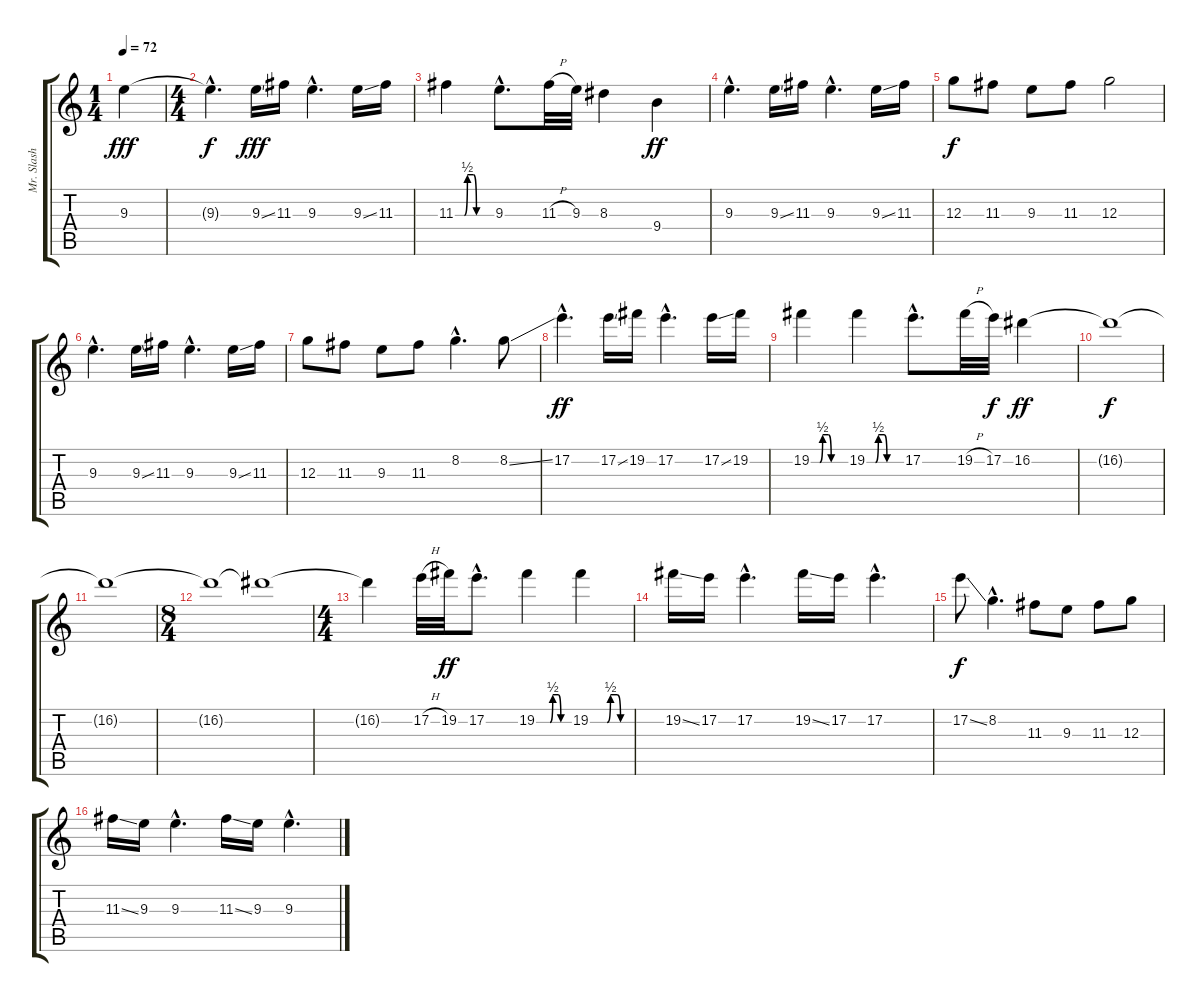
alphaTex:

\track ("Mr. Slash" "Mr. Slash") {instrument distortionguitar}
\staff {score tabs}
\tuning (E4 B3 G3 D3 A2 E2) {hide}
\ts (1 4)
\tempo 72
\clef g2
\ks c
9.3.4{dy fff instrument distortionguitar} |
\ts (4 4)
9.3{hac t}.4{d dy f volume 14} 9.3{ss}.16{dy fff} 11.3.16 9.3{hac}.4{d} 9.3{ss}.16 11.3.16 |
11.3{be (custom 0 0 15 0 20 2 30 2 35 0 60 0)}.4 9.3{hac}.8{d} 11.3{h}.32 9.3.32 8.3.4 9.4.4{dy ff} |
9.3{hac}.4{d volume 12} 9.3{ss}.16 11.3.16 9.3{hac}.4{d} 9.3{ss}.16 11.3.16 |
12.3.8{dy f} 11.3.8 9.3.8 11.3.8 12.3.2 |
9.3{hac}.4{d volume 10} 9.3{ss}.16 11.3.16 9.3{hac}.4{d} 9.3{ss}.16 11.3.16 |
12.3.8 11.3.8 9.3.8 11.3.8 8.2{hac}.4{d} 8.2{ss}.8 |
17.2{hac}.4{d dy ff volume 8} 17.2{ss}.16 19.2.16 17.2{hac}.4{d} 17.2{ss}.16 19.2.16 |
19.2{be (custom 0 0 15 0 20 2 30 2 35 0 60 0)}.4 19.2{be (custom 0 0 15 0 20 2 30 2 35 0 60 0)}.4 17.2{hac}.8{d} 19.2{h}.32 17.2.32{dy f} 16.2.4{dy ff} |
16.2{t}.1{dy f volume 6} |
16.2{t}.1 |
\ts (8 4)
16.2{t}.1{volume 8} 16.2{t}.1 |
\ts (4 4)
16.2{t}.4{volume 10} 17.2{h}.32 19.2.32{dy ff} 17.2{hac}.8{d} 19.2{be (custom 0 0 25 0 30 2 40 2 45 0 60 0)}.4 19.2{be (custom 0 0 25 0 30 2 40 2 45 0 60 0)}.4 |
19.2{ss}.16 17.2.16 17.2{hac}.4{d} 19.2{ss}.16 17.2.16 17.2{hac}.4{d} |
17.2{ss}.8{dy f volume 12} 8.2{hac}.4{d} 11.3.8 9.3.8 11.3.8 12.3.8 |
11.3{ss}.16 9.3.16 9.3{hac}.4{d} 11.3{ss}.16 9.3.16 9.3{hac}.4{d}
